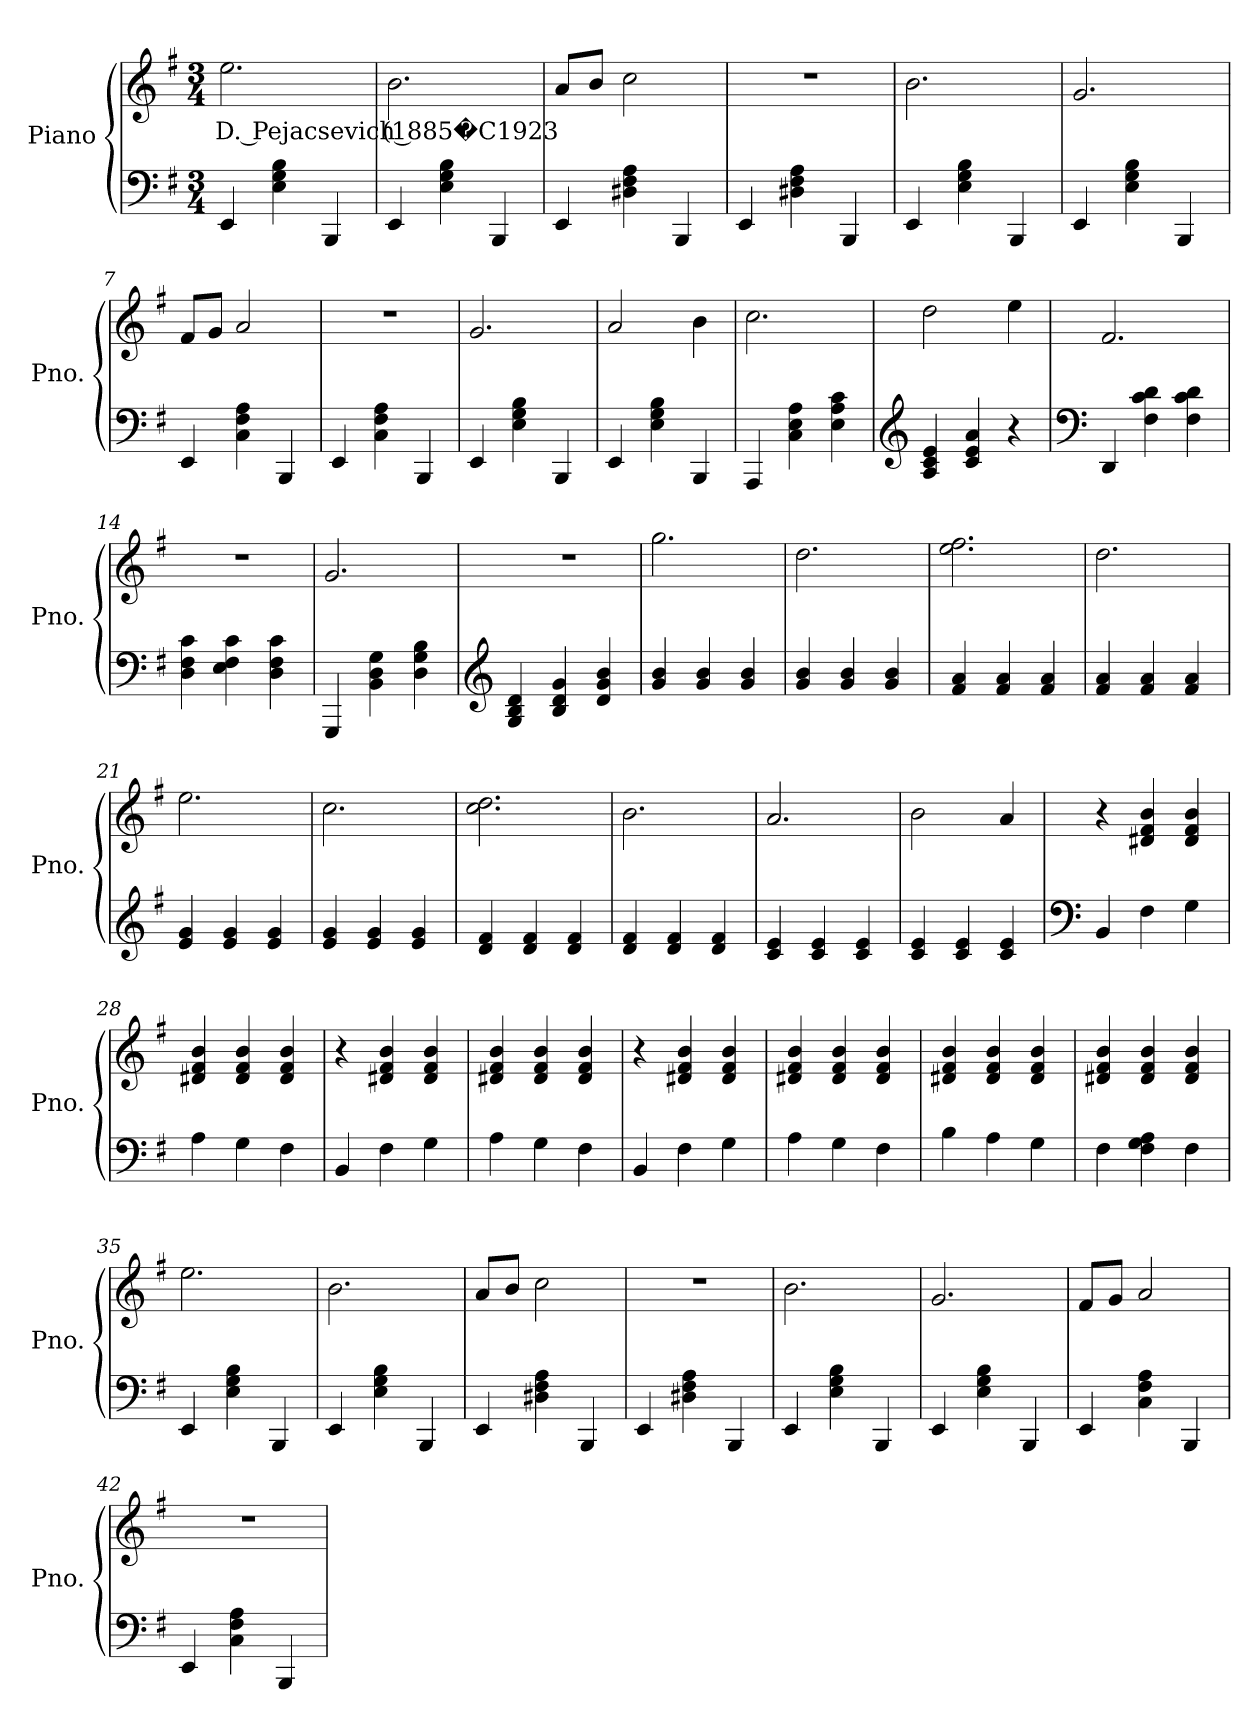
**kern	**kern	**text
*part2	*part1	*part1
*staff2	*staff1	*staff1
*I"Piano	*I"Piano	*
*I'Pno.	*I'Pno.	*
*clefF4	*clefG2	*
*k[f#]	*k[f#]	*
*M3/4	*M3/4	*
*MM60	*MM60	*
=1	=1	=1
!	!	!LO:LY:b
4EE/	2.ee\	D. Pejacsevich (1885�C1923
4E\ 4G\ 4B\	.	.
4BBB/	.	.
=2	=2	=2
4EE/	2.b\	.
4E\ 4G\ 4B\	.	.
4BBB/	.	.
=3	=3	=3
4EE/	8a/L	.
.	8b/J	.
4D#X\ 4F#\ 4A\	2cc\	.
4BBB/	.	.
=4	=4	=4
4EE/	2.r	.
4D#X\ 4F#\ 4A\	.	.
4BBB/	.	.
=5	=5	=5
4EE/	2.b\	.
4E\ 4G\ 4B\	.	.
4BBB/	.	.
=6	=6	=6
4EE/	2.g/	.
4E\ 4G\ 4B\	.	.
4BBB/	.	.
!!LO:LB:g=z
=7	=7	=7
4EE/	8f#/L	.
.	8g/J	.
4C\ 4F#\ 4A\	2a/	.
4BBB/	.	.
=8	=8	=8
4EE/	2.r	.
4C\ 4F#\ 4A\	.	.
4BBB/	.	.
=9	=9	=9
4EE/	2.g/	.
4E\ 4G\ 4B\	.	.
4BBB/	.	.
=10	=10	=10
4EE/	2a/	.
4E\ 4G\ 4B\	.	.
4BBB/	4b\	.
=11	=11	=11
4AAA/	2.cc\	.
4C\ 4E\ 4A\	.	.
4E\ 4A\ 4c\	.	.
=12	=12	=12
*clefG2	*	*
4A/ 4c/ 4e/	2dd\	.
4c/ 4e/ 4a/	.	.
4r	4ee\	.
=13	=13	=13
*clefF4	*	*
4DD/	2.f#/	.
4F#\ 4c\ 4d\	.	.
4F#\ 4c\ 4d\	.	.
=14	=14	=14
4D\ 4F#\ 4c\	2.r	.
4E\ 4F#\ 4c\	.	.
4D\ 4F#\ 4c\	.	.
!!LO:LB:g=z
=15	=15	=15
4GGG/	2.g/	.
4BB\ 4D\ 4G\	.	.
4D\ 4G\ 4B\	.	.
=16	=16	=16
*clefG2	*	*
4G/ 4B/ 4d/	2.r	.
4B/ 4d/ 4g/	.	.
4d/ 4g/ 4b/	.	.
=17	=17	=17
4g/ 4b/	2.gg\	.
4g/ 4b/	.	.
4g/ 4b/	.	.
=18	=18	=18
4g/ 4b/	2.dd\	.
4g/ 4b/	.	.
4g/ 4b/	.	.
=19	=19	=19
4f#/ 4a/	2.ee\ 2.ff#\	.
4f#/ 4a/	.	.
4f#/ 4a/	.	.
=20	=20	=20
4f#/ 4a/	2.dd\	.
4f#/ 4a/	.	.
4f#/ 4a/	.	.
=21	=21	=21
4e/ 4g/	2.ee\	.
4e/ 4g/	.	.
4e/ 4g/	.	.
=22	=22	=22
4e/ 4g/	2.cc\	.
4e/ 4g/	.	.
4e/ 4g/	.	.
=23	=23	=23
4d/ 4f#/	2.cc\ 2.dd\	.
4d/ 4f#/	.	.
4d/ 4f#/	.	.
=24	=24	=24
4d/ 4f#/	2.b\	.
4d/ 4f#/	.	.
4d/ 4f#/	.	.
!!LO:LB:g=z
=25	=25	=25
4c/ 4e/	2.a/	.
4c/ 4e/	.	.
4c/ 4e/	.	.
=26	=26	=26
4c/ 4e/	2b\	.
4c/ 4e/	.	.
4c/ 4e/	4a/	.
=27	=27	=27
*clefF4	*	*
4BB/	4r	.
4F#\	4d#X/ 4f#/ 4b/	.
4G\	4d#/ 4f#/ 4b/	.
=28	=28	=28
4A\	4d#X/ 4f#/ 4b/	.
4G\	4d#/ 4f#/ 4b/	.
4F#\	4d#/ 4f#/ 4b/	.
=29	=29	=29
4BB/	4r	.
4F#\	4d#X/ 4f#/ 4b/	.
4G\	4d#/ 4f#/ 4b/	.
=30	=30	=30
4A\	4d#X/ 4f#/ 4b/	.
4G\	4d#/ 4f#/ 4b/	.
4F#\	4d#/ 4f#/ 4b/	.
=31	=31	=31
4BB/	4r	.
4F#\	4d#X/ 4f#/ 4b/	.
4G\	4d#/ 4f#/ 4b/	.
=32	=32	=32
4A\	4d#X/ 4f#/ 4b/	.
4G\	4d#/ 4f#/ 4b/	.
4F#\	4d#/ 4f#/ 4b/	.
=33	=33	=33
4B\	4d#X/ 4f#/ 4b/	.
4A\	4d#/ 4f#/ 4b/	.
4G\	4d#/ 4f#/ 4b/	.
!!LO:LB:g=z
=34	=34	=34
4F#\	4d#X/ 4f#/ 4b/	.
4F#\ 4G\ 4A\	4d#/ 4f#/ 4b/	.
4F#\	4d#/ 4f#/ 4b/	.
=35	=35	=35
4EE/	2.ee\	.
4E\ 4G\ 4B\	.	.
4BBB/	.	.
=36	=36	=36
4EE/	2.b\	.
4E\ 4G\ 4B\	.	.
4BBB/	.	.
=37	=37	=37
4EE/	8a/L	.
.	8b/J	.
4D#X\ 4F#\ 4A\	2cc\	.
4BBB/	.	.
=38	=38	=38
4EE/	2.r	.
4D#X\ 4F#\ 4A\	.	.
4BBB/	.	.
=39	=39	=39
4EE/	2.b\	.
4E\ 4G\ 4B\	.	.
4BBB/	.	.
=40	=40	=40
4EE/	2.g/	.
4E\ 4G\ 4B\	.	.
4BBB/	.	.
=41	=41	=41
4EE/	8f#/L	.
.	8g/J	.
4C\ 4F#\ 4A\	2a/	.
4BBB/	.	.
=42	=42	=42
4EE/	2.r	.
4C\ 4F#\ 4A\	.	.
4BBB/	.	.
=	=	=
*-	*-	*-
